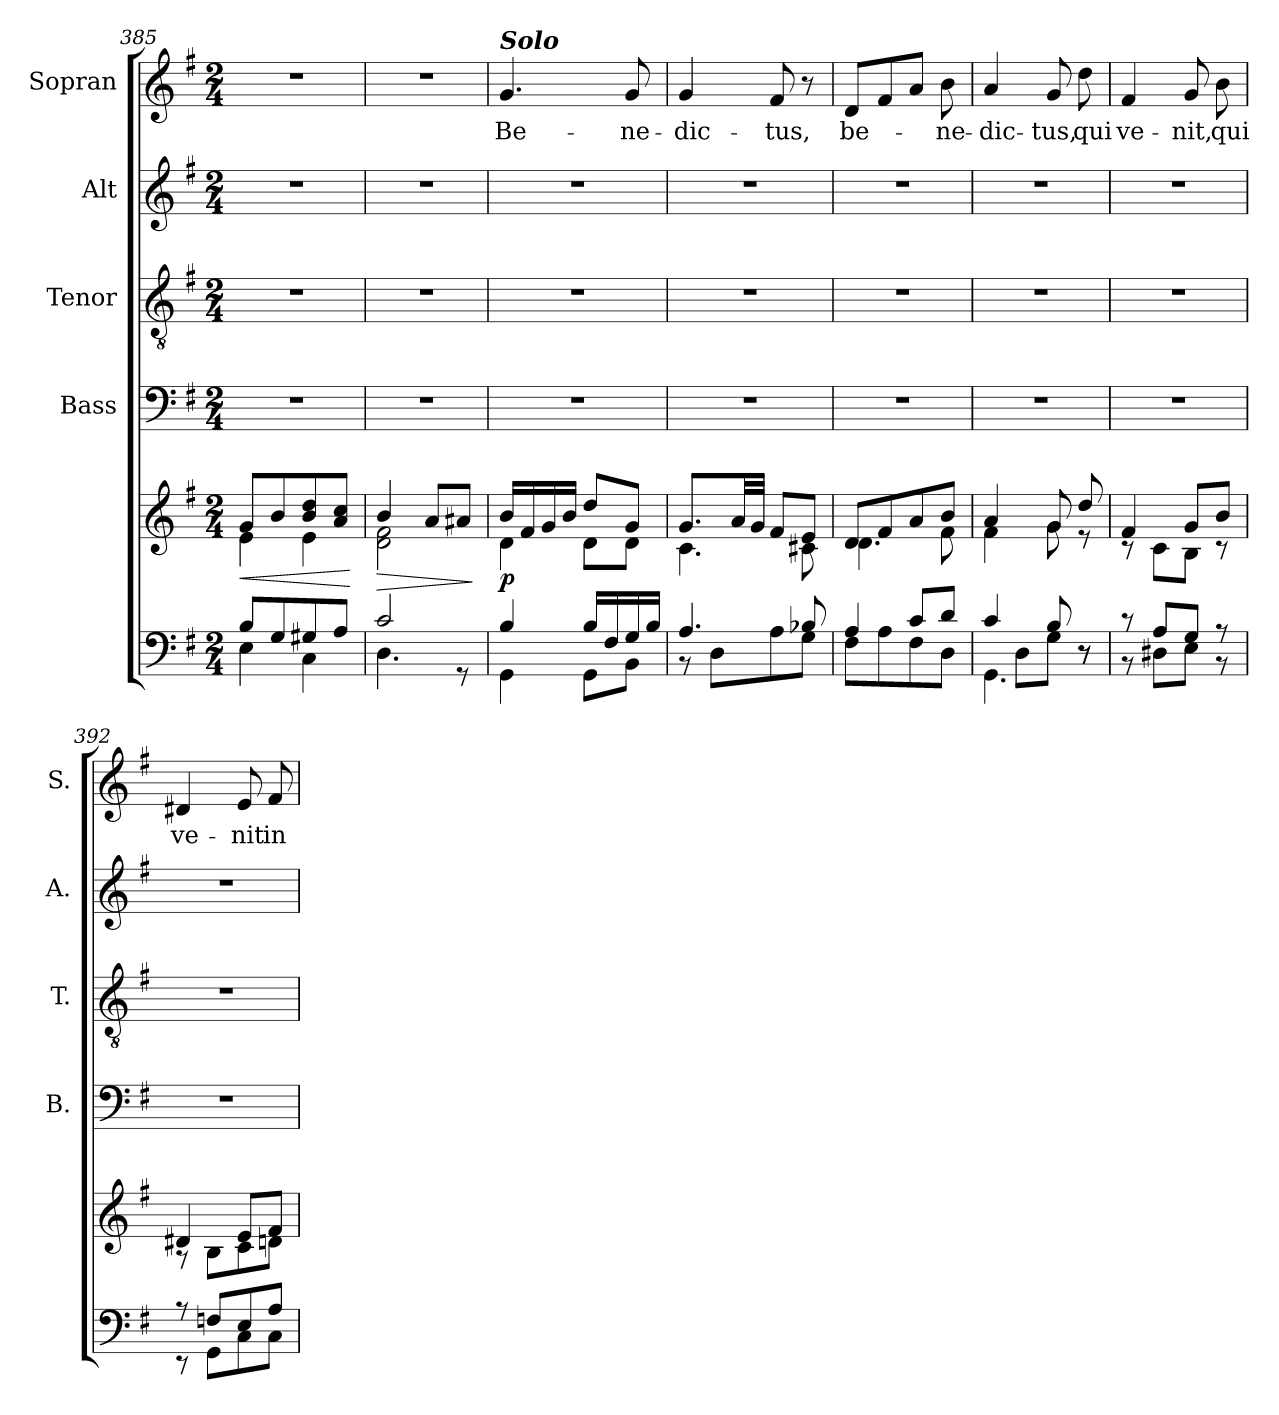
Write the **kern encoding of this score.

**kern	**kern	**dynam	**kern	**kern	**kern	**kern	**text
*part5	*part5	*part5	*part4	*part3	*part2	*part1	*part1
*staff6	*staff5	*staff5/6	*staff4	*staff3	*staff2	*staff1	*staff1
*	*	*	*I"Bass	*I"Tenor	*I"Alt	*I"Sopran	*
*	*	*	*I'B.	*I'T.	*I'A.	*I'S.	*
!!LO:LB:g=z
*clefF4	*clefG2	*	*clefF4	*clefGv2	*clefG2	*clefG2	*
*k[f#]	*k[f#]	*	*k[f#]	*k[f#]	*k[f#]	*k[f#]	*
*G:	*G:	*	*G:	*G:	*G:	*G:	*
*M2/4	*M2/4	*	*M2/4	*M2/4	*M2/4	*M2/4	*
=385	=385	=385	=385	=385	=385	=385	=385
*^	*	*	*	*	*	*	*
!	!	!	!LO:HP:b	!	!	!	!	!
*	*	*^	*	*	*	*	*	*
8B/L	4E\	8g/L	4e\	<	2r	2r	2r	2r	.
8G/	.	8b/	.	.	.	.	.	.	.
8G#X/	4C\	8b/ 8dd/	4e\	.	.	.	.	.	.
8A/J	.	8a/ 8cc/J	.	.	.	.	.	.	.
*v	*v	*	*	*	*	*	*	*	*
*	*v	*v	*	*	*	*	*	*
.	.	[	.	.	.	.	.
=386	=386	=386	=386	=386	=386	=386	=386
*^	*	*	*	*	*	*	*
!	!	!	!LO:HP:b	!	!	!	!	!
*	*	*^	*	*	*	*	*	*
2c/	4.D\	4b/	2d\ 2f#\	>	2r	2r	2r	2r	.
.	.	8a/L	.	.	.	.	.	.	.
.	8r	8a#X/J	.	.	.	.	.	.	.
*v	*v	*	*	*	*	*	*	*	*
*	*v	*v	*	*	*	*	*	*
.	.	]	.	.	.	.	.
=387	=387	=387	=387	=387	=387	=387	=387
*^	*^	*	*	*	*	*	*
!	!	!	!	!	!	!	!	!LO:TX:a:Bi:t=Solo	!
!	!	!	!	!LO:DY:b	!	!	!	!	!LO:LY:b
4B/	4GG\	16b/LL	4d\	p	2r	2r	2r	4.g/	Be-
.	.	16f#/	.	.	.	.	.	.	.
.	.	16g/	.	.	.	.	.	.	.
.	.	16b/JJ	.	.	.	.	.	.	.
16B/LL	8GG\L	8dd/L	8d\L	.	.	.	.	.	.
16F#/	.	.	.	.	.	.	.	.	.
!	!	!	!	!	!	!	!	!	!LO:LY:b
16G/	8BB\J	8g/J	8d\J	.	.	.	.	8g/	-ne-
16B/JJ	.	.	.	.	.	.	.	.	.
=388	=388	=388	=388	=388	=388	=388	=388	=388	=388
!	!	!	!	!	!	!	!	!	!LO:LY:b
4.A/	8rBB	8.g/L	4.c\	.	2r	2r	2r	4g/	-dic-
.	8D\L	.	.	.	.	.	.	.	.
.	.	32a/LL	.	.	.	.	.	.	.
.	.	32g/JJJ	.	.	.	.	.	.	.
!	!	!	!	!	!	!	!	!	!LO:LY:b
.	8A\	8f#/L	.	.	.	.	.	8f#/	-tus,
8B-X/	8G\J	8e/J	8c#X\	.	.	.	.	8r	.
=389	=389	=389	=389	=389	=389	=389	=389	=389	=389
!	!	!	!	!	!	!	!	!	!LO:LY:b
4A/	8F#\L	8d/L	4.d\	.	2r	2r	2r	8d/L	be-
.	8A\	8f#/	.	.	.	.	.	8f#/	.
8c/L	8F#\	8a/	.	.	.	.	.	8a/J	.
!	!	!	!	!	!	!	!	!	!LO:LY:b
8d/J	8D\J	8b/J	8f#\	.	.	.	.	8b\	-ne-
=390	=390	=390	=390	=390	=390	=390	=390	=390	=390
*	*^	*	*	*	*	*	*	*	*
!	!	!	!	!	!	!	!	!	!	!LO:LY:b
4c/	4.GG\	8ryy	4a/	4f#\	.	2r	2r	2r	4a/	-dic-
.	.	8D\L	.	.	.	.	.	.	.	.
!	!	!	!	!	!	!	!	!	!	!LO:LY:b
8B/	.	8G\J	8g/	8g\	.	.	.	.	8g/	-tus,
!	!	!	!	!	!	!	!	!	!	!LO:LY:b
8r	8r	8r	8dd/	8re	.	.	.	.	8dd\	qui
!!LO:PB:g=z
=391	=391	=391	=391	=391	=391	=391	=391	=391	=391	=391
!	!	!	!	!	!	!	!	!	!	!LO:LY:b
*	*v	*v	*	*	*	*	*	*	*	*
8r	8r	4f#/	8rB	.	2r	2r	2r	4f#/	ve-
8A/L	8D#X\L	.	8c\L	.	.	.	.	.	.
!	!	!	!	!	!	!	!	!	!LO:LY:b
8G/J	8E\J	8g/L	8B\J	.	.	.	.	8g/	-nit,
!	!	!	!	!	!	!	!	!	!LO:LY:b
8r	8r	8b/J	8rB	.	.	.	.	8b\	qui
=392	=392	=392	=392	=392	=392	=392	=392	=392	=392
!	!	!	!	!	!	!	!	!	!LO:LY:b
8r	8r	4d#X/	8rG	.	2r	2r	2r	4d#X/	ve-
8Fn/L	8GG\L	.	8B\L	.	.	.	.	.	.
!	!	!	!	!	!	!	!	!	!LO:LY:b
8E/	8C\	8e/L	8c\	.	.	.	.	8e/	-nit
!	!	!	!	!	!	!	!	!	!LO:LY:b
8A/J	8C\J	8f#/J	8dn\J	.	.	.	.	8f#/	in
*v	*v	*	*	*	*	*	*	*	*
*	*v	*v	*	*	*	*	*	*
=	=	=	=	=	=	=	=
*-	*-	*-	*-	*-	*-	*-	*-
